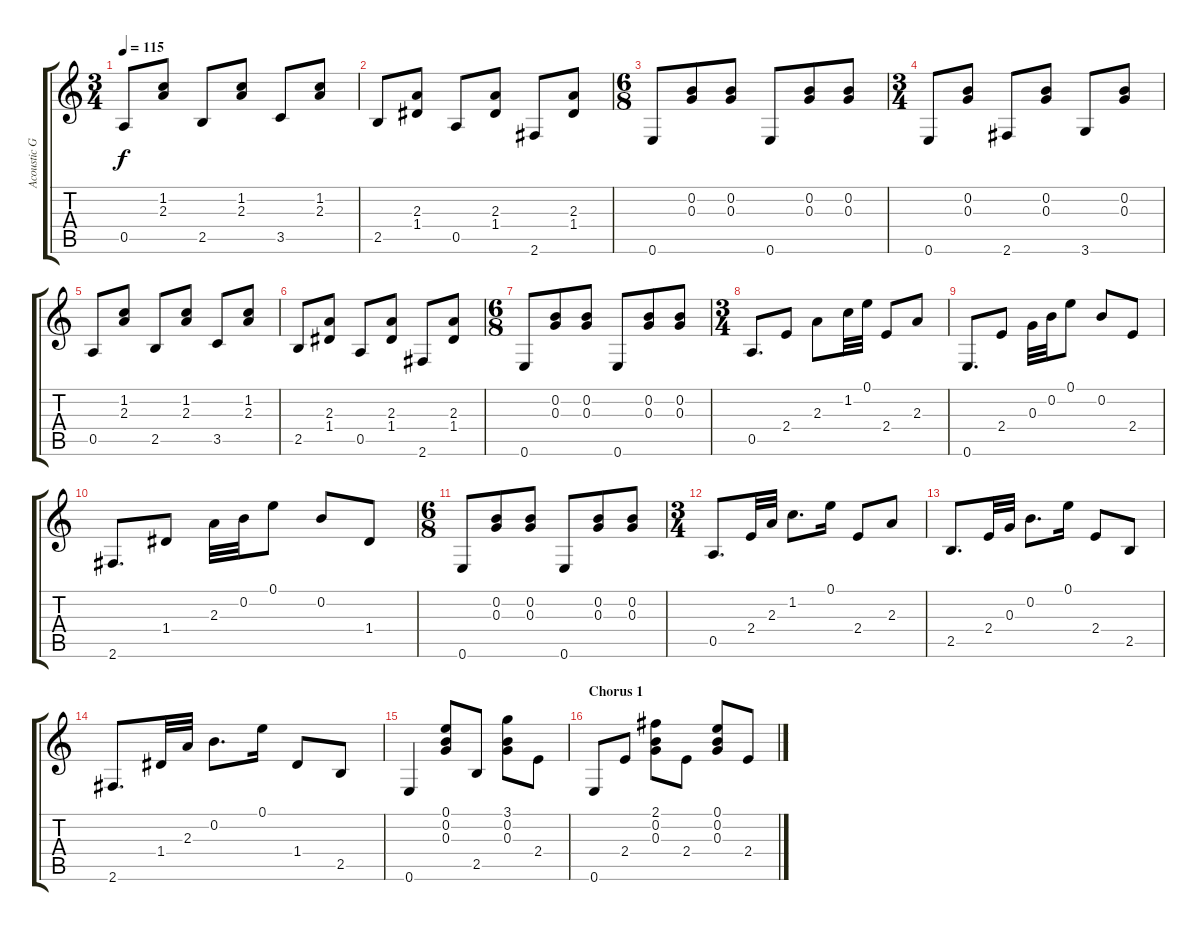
\track ("Acoustic Guitar" "Acoustic G") {instrument acousticguitarnylon}
\staff {score tabs}
\tuning (E4 B3 G3 D3 A2 E2) {hide}
\ts (3 4)
\tempo 115
\clef g2
\ks c
0.5.8{dy f} (1.2 2.3).8 2.5.8 (1.2 2.3).8 3.5.8 (1.2 2.3).8 |
2.5.8 (2.3 1.4).8 0.5.8 (2.3 1.4).8 2.6.8 (2.3 1.4).8 |
\ts (6 8)
0.6.8 (0.2 0.3).8 (0.2 0.3).8 0.6.8 (0.2 0.3).8 (0.2 0.3).8 |
\ts (3 4)
0.6.8 (0.2 0.3).8 2.6.8 (0.2 0.3).8 3.6.8 (0.2 0.3).8 |
0.5.8 (1.2 2.3).8 2.5.8 (1.2 2.3).8 3.5.8 (1.2 2.3).8 |
2.5.8 (2.3 1.4).8 0.5.8 (2.3 1.4).8 2.6.8 (2.3 1.4).8 |
\ts (6 8)
0.6.8 (0.2 0.3).8 (0.2 0.3).8 0.6.8 (0.2 0.3).8 (0.2 0.3).8 |
\ts (3 4)
0.5.8{d} 2.4.8 2.3.8 1.2.32 0.1.32 2.4.8 2.3.8 |
0.6.8{d} 2.4.8 0.3.32 0.2.32 0.1.8 0.2.8 2.4.8 |
2.6.8{d} 1.4.8 2.3.32 0.2.32 0.1.8 0.2.8 1.4.8 |
\ts (6 8)
0.6.8 (0.2 0.3).8 (0.2 0.3).8 0.6.8 (0.2 0.3).8 (0.2 0.3).8 |
\ts (3 4)
0.5.8{d} 2.4.32 2.3.32 1.2.8{d} 0.1.16 2.4.8 2.3.8 |
2.5.8{d} 2.4.32 0.3.32 0.2.8{d} 0.1.16 2.4.8 2.5.8 |
2.6.8{d} 1.4.32 2.3.32 0.2.8{d} 0.1.16 1.4.8 2.5.8 |
0.6.4 (0.1 0.2 0.3).8 2.5.8 (3.1 0.2 0.3).8 2.4.8 |
\section ("" "Chorus 1")
0.6.8 2.4.8 (2.1 0.2 0.3).8 2.4.8 (0.1 0.2 0.3).8 2.4.8
